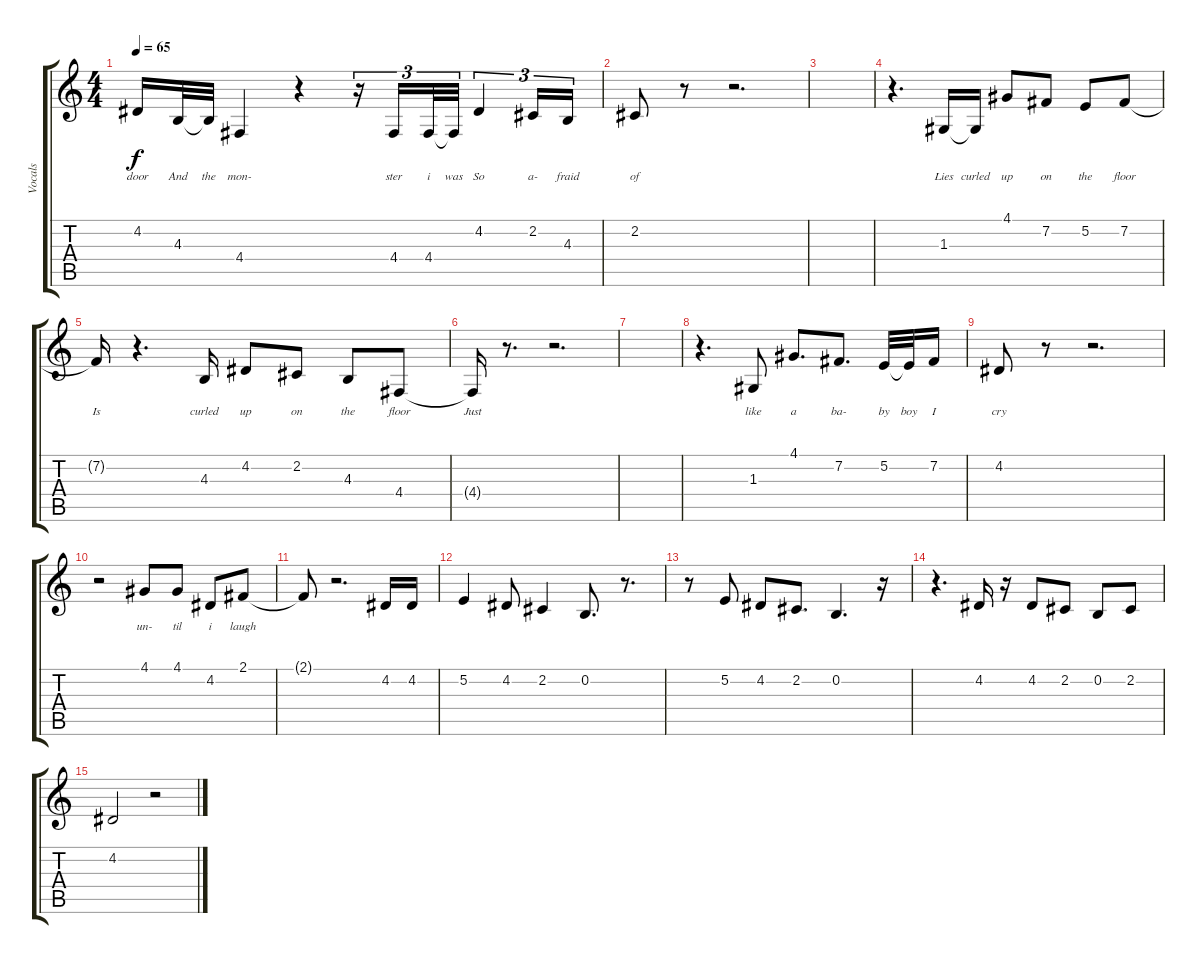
\track ("Vocals" "Vocals") {instrument synthvoice}
\staff {score tabs}
\tuning (E4 B3 G3 D3 A2 E2) {hide}
\ts (4 4)
\tempo 65
\clef g2
\ks c
4.2.16{lyrics (0 "door") lyrics (1 "") lyrics (2 "") lyrics (3 "") lyrics (4 "") dy f} 4.3.32{lyrics (0 "And") lyrics (1 "") lyrics (2 "") lyrics (3 "") lyrics (4 "")} 4.3{t}.32{lyrics (0 "the") lyrics (1 "") lyrics (2 "") lyrics (3 "") lyrics (4 "")} 4.4.4{lyrics (0 "mon-") lyrics (1 "") lyrics (2 "") lyrics (3 "") lyrics (4 "")} r.4 r.16{tu (3 2)} 4.4.16{tu (3 2) lyrics (0 "ster") lyrics (1 "") lyrics (2 "") lyrics (3 "") lyrics (4 "")} 4.4.32{tu (3 2) lyrics (0 "i") lyrics (1 "") lyrics (2 "") lyrics (3 "") lyrics (4 "")} 4.4{t}.32{tu (3 2) lyrics (0 "was") lyrics (1 "") lyrics (2 "") lyrics (3 "") lyrics (4 "")} 4.2.4{tu (3 2) lyrics (0 "So") lyrics (1 "") lyrics (2 "") lyrics (3 "") lyrics (4 "")} 2.2.16{tu (3 2) lyrics (0 "a-") lyrics (1 "") lyrics (2 "") lyrics (3 "") lyrics (4 "")} 4.3.16{tu (3 2) lyrics (0 "fraid") lyrics (1 "") lyrics (2 "") lyrics (3 "") lyrics (4 "")} |
2.2.8{lyrics (0 "of") lyrics (1 "") lyrics (2 "") lyrics (3 "") lyrics (4 "")} r.8 r.2{d} |
|
r.4{d} 1.3.16{lyrics (0 "Lies") lyrics (1 "") lyrics (2 "") lyrics (3 "") lyrics (4 "")} 1.3{t}.16{lyrics (0 "curled") lyrics (1 "") lyrics (2 "") lyrics (3 "") lyrics (4 "")} 4.1.8{lyrics (0 "up") lyrics (1 "") lyrics (2 "") lyrics (3 "") lyrics (4 "")} 7.2.8{lyrics (0 "on") lyrics (1 "") lyrics (2 "") lyrics (3 "") lyrics (4 "")} 5.2.8{lyrics (0 "the") lyrics (1 "") lyrics (2 "") lyrics (3 "") lyrics (4 "")} 7.2.8{lyrics (0 "floor") lyrics (1 "") lyrics (2 "") lyrics (3 "") lyrics (4 "")} |
7.2{t}.16{lyrics (0 "Is") lyrics (1 "") lyrics (2 "") lyrics (3 "") lyrics (4 "")} r.4{d} 4.3.16{lyrics (0 "curled") lyrics (1 "") lyrics (2 "") lyrics (3 "") lyrics (4 "")} 4.2.8{lyrics (0 "up") lyrics (1 "") lyrics (2 "") lyrics (3 "") lyrics (4 "")} 2.2.8{lyrics (0 "on") lyrics (1 "") lyrics (2 "") lyrics (3 "") lyrics (4 "")} 4.3.8{lyrics (0 "the") lyrics (1 "") lyrics (2 "") lyrics (3 "") lyrics (4 "")} 4.4.8{lyrics (0 "floor") lyrics (1 "") lyrics (2 "") lyrics (3 "") lyrics (4 "")} |
4.4{t}.16{lyrics (0 "Just") lyrics (1 "") lyrics (2 "") lyrics (3 "") lyrics (4 "")} r.8{d} r.2{d} |
|
r.4{d} 1.3.8{lyrics (0 "like") lyrics (1 "") lyrics (2 "") lyrics (3 "") lyrics (4 "")} 4.1.8{d lyrics (0 "a") lyrics (1 "") lyrics (2 "") lyrics (3 "") lyrics (4 "")} 7.2.8{d lyrics (0 "ba-") lyrics (1 "") lyrics (2 "") lyrics (3 "") lyrics (4 "")} 5.2.32{lyrics (0 "by") lyrics (1 "") lyrics (2 "") lyrics (3 "") lyrics (4 "")} 5.2{t}.32{lyrics (0 "boy") lyrics (1 "") lyrics (2 "") lyrics (3 "") lyrics (4 "")} 7.2.16{lyrics (0 "I") lyrics (1 "") lyrics (2 "") lyrics (3 "") lyrics (4 "")} |
4.2.8{lyrics (0 "cry") lyrics (1 "") lyrics (2 "") lyrics (3 "") lyrics (4 "")} r.8 r.2{d} |
r.2 4.1.8{lyrics (0 "un-") lyrics (1 "") lyrics (2 "") lyrics (3 "") lyrics (4 "")} 4.1.8{lyrics (0 "til") lyrics (1 "") lyrics (2 "") lyrics (3 "") lyrics (4 "")} 4.2.8{lyrics (0 "i") lyrics (1 "") lyrics (2 "") lyrics (3 "") lyrics (4 "")} 2.1.8{lyrics (0 "laugh") lyrics (1 "") lyrics (2 "") lyrics (3 "") lyrics (4 "")} |
2.1{t}.8 r.2{d} 4.2.16 4.2.16 |
5.2.4 4.2.8 2.2.4 0.2.8{d} r.8{d} |
r.8 5.2.8 4.2.8 2.2.8{d} 0.2.4{d} r.16 |
r.4{d} 4.2.16 r.16 4.2.8 2.2.8 0.2.8 2.2.8 |
4.2.2 r.2
